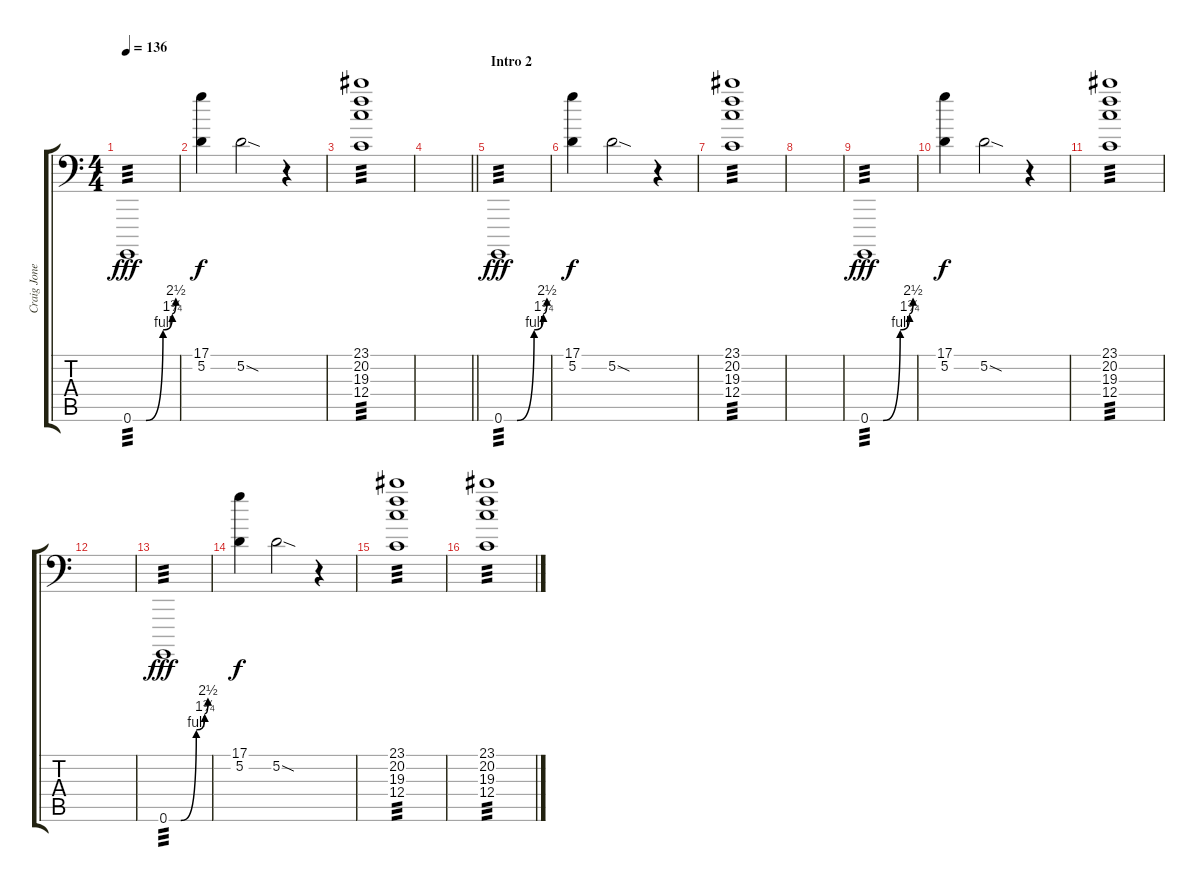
\track ("Craig Jones" "Craig Jone") {instrument acousticgrandpiano}
\staff {score tabs}
\tuning (D4 A3 F3 C3 G2 G0) {hide}
\ts (4 4)
\tempo 136
\clef f4
\ks c
0.6{be (custom 0 0 18 0 42 4 55 7 60 10)}.1{tp 3 dy fff volume 16 instrument telephonering} |
(17.1 5.2).4{dy f volume 12 instrument applause} 5.2{sod}.2{instrument lead2sawtooth} r.4 |
(23.1 20.2 19.3 12.4).1{tp 3 instrument helicopter} |
\barLineRight lightlight
|
\section ("" "Intro 2")
0.6{be (custom 0 0 18 0 42 4 55 7 60 10)}.1{tp 3 dy fff volume 16 instrument telephonering} |
(17.1 5.2).4{dy f volume 12 instrument applause} 5.2{sod}.2{instrument lead2sawtooth} r.4 |
(23.1 20.2 19.3 12.4).1{tp 3 instrument helicopter} |
|
0.6{be (custom 0 0 18 0 42 4 55 7 60 10)}.1{tp 3 dy fff volume 16 instrument telephonering} |
(17.1 5.2).4{dy f volume 12 instrument applause} 5.2{sod}.2{instrument lead2sawtooth} r.4 |
(23.1 20.2 19.3 12.4).1{tp 3 instrument helicopter} |
|
0.6{be (custom 0 0 18 0 42 4 55 7 60 10)}.1{tp 3 dy fff volume 16 instrument telephonering} |
(17.1 5.2).4{dy f volume 12 instrument applause} 5.2{sod}.2{instrument lead2sawtooth} r.4 |
(23.1 20.2 19.3 12.4).1{tp 3 instrument helicopter} |
(23.1 20.2 19.3 12.4).1{tp 3 instrument helicopter}
